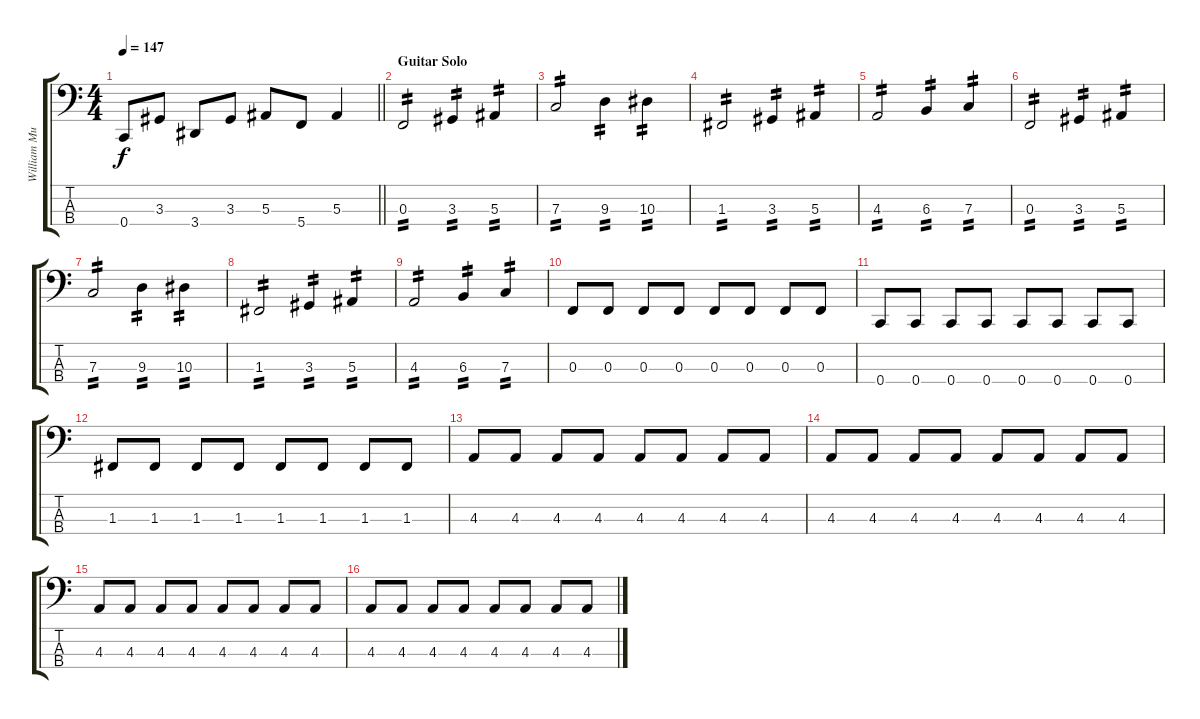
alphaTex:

\track ("William Murderface (Bass)" "William Mu") {instrument electricbasspick}
\staff {score tabs}
\tuning (Eb2 Bb1 F1 C1) {hide}
\ts (4 4)
\tempo 147
\clef f4
\barLineRight lightlight
\ks c
0.4.8{dy f} 3.3.8 3.4.8 3.3.8 5.3.8 5.4.8 5.3.4 |
\section ("" "Guitar Solo")
0.3.2{tp 2} 3.3.4{tp 2} 5.3.4{tp 2} |
7.3.2{tp 2} 9.3.4{tp 2} 10.3.4{tp 2} |
1.3.2{tp 2} 3.3.4{tp 2} 5.3.4{tp 2} |
4.3.2{tp 2} 6.3.4{tp 2} 7.3.4{tp 2} |
0.3.2{tp 2} 3.3.4{tp 2} 5.3.4{tp 2} |
7.3.2{tp 2} 9.3.4{tp 2} 10.3.4{tp 2} |
1.3.2{tp 2} 3.3.4{tp 2} 5.3.4{tp 2} |
4.3.2{tp 2} 6.3.4{tp 2} 7.3.4{tp 2} |
0.3.8 0.3.8 0.3.8 0.3.8 0.3.8 0.3.8 0.3.8 0.3.8 |
0.4.8 0.4.8 0.4.8 0.4.8 0.4.8 0.4.8 0.4.8 0.4.8 |
1.3.8 1.3.8 1.3.8 1.3.8 1.3.8 1.3.8 1.3.8 1.3.8 |
4.3.8 4.3.8 4.3.8 4.3.8 4.3.8 4.3.8 4.3.8 4.3.8 |
4.3.8 4.3.8 4.3.8 4.3.8 4.3.8 4.3.8 4.3.8 4.3.8 |
4.3.8 4.3.8 4.3.8 4.3.8 4.3.8 4.3.8 4.3.8 4.3.8 |
4.3.8 4.3.8 4.3.8 4.3.8 4.3.8 4.3.8 4.3.8 4.3.8
